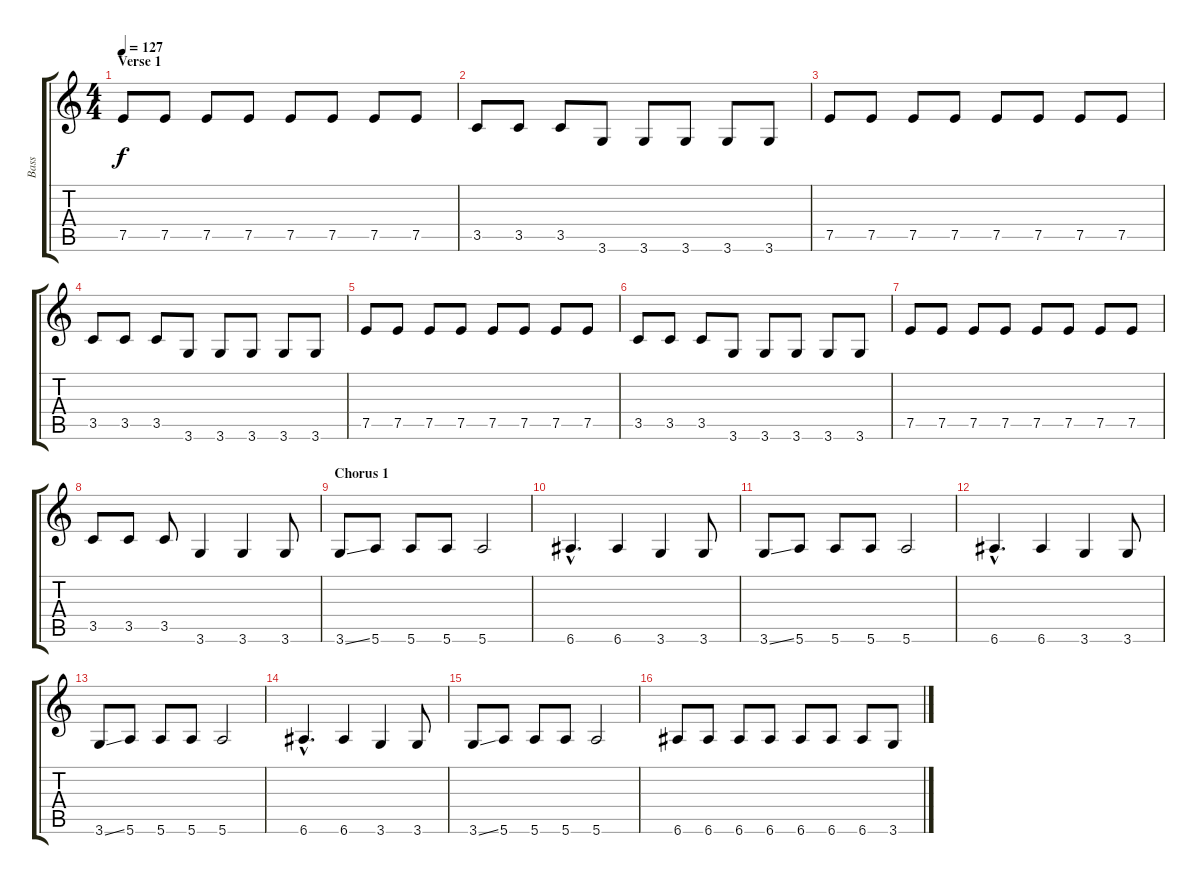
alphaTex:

\track ("Bass" "Bass") {instrument electricbassfinger}
\staff {score tabs}
\tuning (E4 B3 G3 D3 A2 E2) {hide}
\ts (4 4)
\section ("" "Verse 1")
\tempo 127
\clef g2
\ks c
7.5.8{dy f instrument electricbassfinger} 7.5.8 7.5.8 7.5.8 7.5.8 7.5.8 7.5.8 7.5.8 |
3.5.8 3.5.8 3.5.8 3.6.8 3.6.8 3.6.8 3.6.8 3.6.8 |
7.5.8 7.5.8 7.5.8 7.5.8 7.5.8 7.5.8 7.5.8 7.5.8 |
3.5.8 3.5.8 3.5.8 3.6.8 3.6.8 3.6.8 3.6.8 3.6.8 |
7.5.8 7.5.8 7.5.8 7.5.8 7.5.8 7.5.8 7.5.8 7.5.8 |
3.5.8 3.5.8 3.5.8 3.6.8 3.6.8 3.6.8 3.6.8 3.6.8 |
7.5.8 7.5.8 7.5.8 7.5.8 7.5.8 7.5.8 7.5.8 7.5.8 |
3.5.8 3.5.8 3.5.8 3.6.4 3.6.4 3.6.8 |
\section ("" "Chorus 1")
3.6{ss}.8 5.6.8 5.6.8 5.6.8 5.6.2 |
6.6{hac}.4{d} 6.6.4 3.6.4 3.6.8 |
3.6{ss}.8 5.6.8 5.6.8 5.6.8 5.6.2 |
6.6{hac}.4{d} 6.6.4 3.6.4 3.6.8 |
3.6{ss}.8 5.6.8 5.6.8 5.6.8 5.6.2 |
6.6{hac}.4{d} 6.6.4 3.6.4 3.6.8 |
3.6{ss}.8 5.6.8 5.6.8 5.6.8 5.6.2 |
6.6.8 6.6.8 6.6.8 6.6.8 6.6.8 6.6.8 6.6.8 3.6.8
